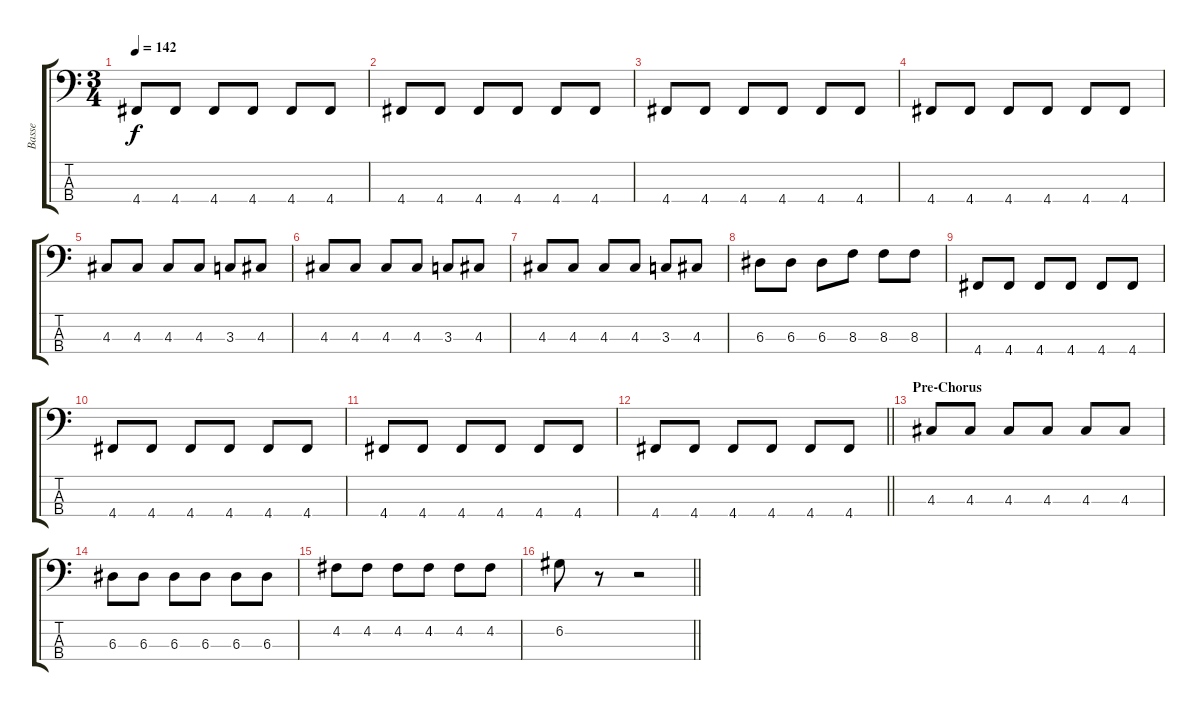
\track ("Basse" "Basse") {instrument electricbasspick}
\staff {score tabs}
\tuning (G2 D2 A1 D1) {hide}
\ts (3 4)
\tempo 142
\clef f4
\ks c
4.4.8{dy f} 4.4.8 4.4.8 4.4.8 4.4.8 4.4.8 |
4.4.8 4.4.8 4.4.8 4.4.8 4.4.8 4.4.8 |
4.4.8 4.4.8 4.4.8 4.4.8 4.4.8 4.4.8 |
4.4.8 4.4.8 4.4.8 4.4.8 4.4.8 4.4.8 |
4.3.8 4.3.8 4.3.8 4.3.8 3.3.8 4.3.8 |
4.3.8 4.3.8 4.3.8 4.3.8 3.3.8 4.3.8 |
4.3.8 4.3.8 4.3.8 4.3.8 3.3.8 4.3.8 |
6.3.8 6.3.8 6.3.8 8.3.8 8.3.8 8.3.8 |
4.4.8 4.4.8 4.4.8 4.4.8 4.4.8 4.4.8 |
4.4.8 4.4.8 4.4.8 4.4.8 4.4.8 4.4.8 |
4.4.8 4.4.8 4.4.8 4.4.8 4.4.8 4.4.8 |
\barLineRight lightlight
4.4.8 4.4.8 4.4.8 4.4.8 4.4.8 4.4.8 |
\section ("" "Pre-Chorus")
4.3.8 4.3.8 4.3.8 4.3.8 4.3.8 4.3.8 |
6.3.8 6.3.8 6.3.8 6.3.8 6.3.8 6.3.8 |
4.2.8 4.2.8 4.2.8 4.2.8 4.2.8 4.2.8 |
\barLineRight lightlight
6.2.8 r.8 r.2
